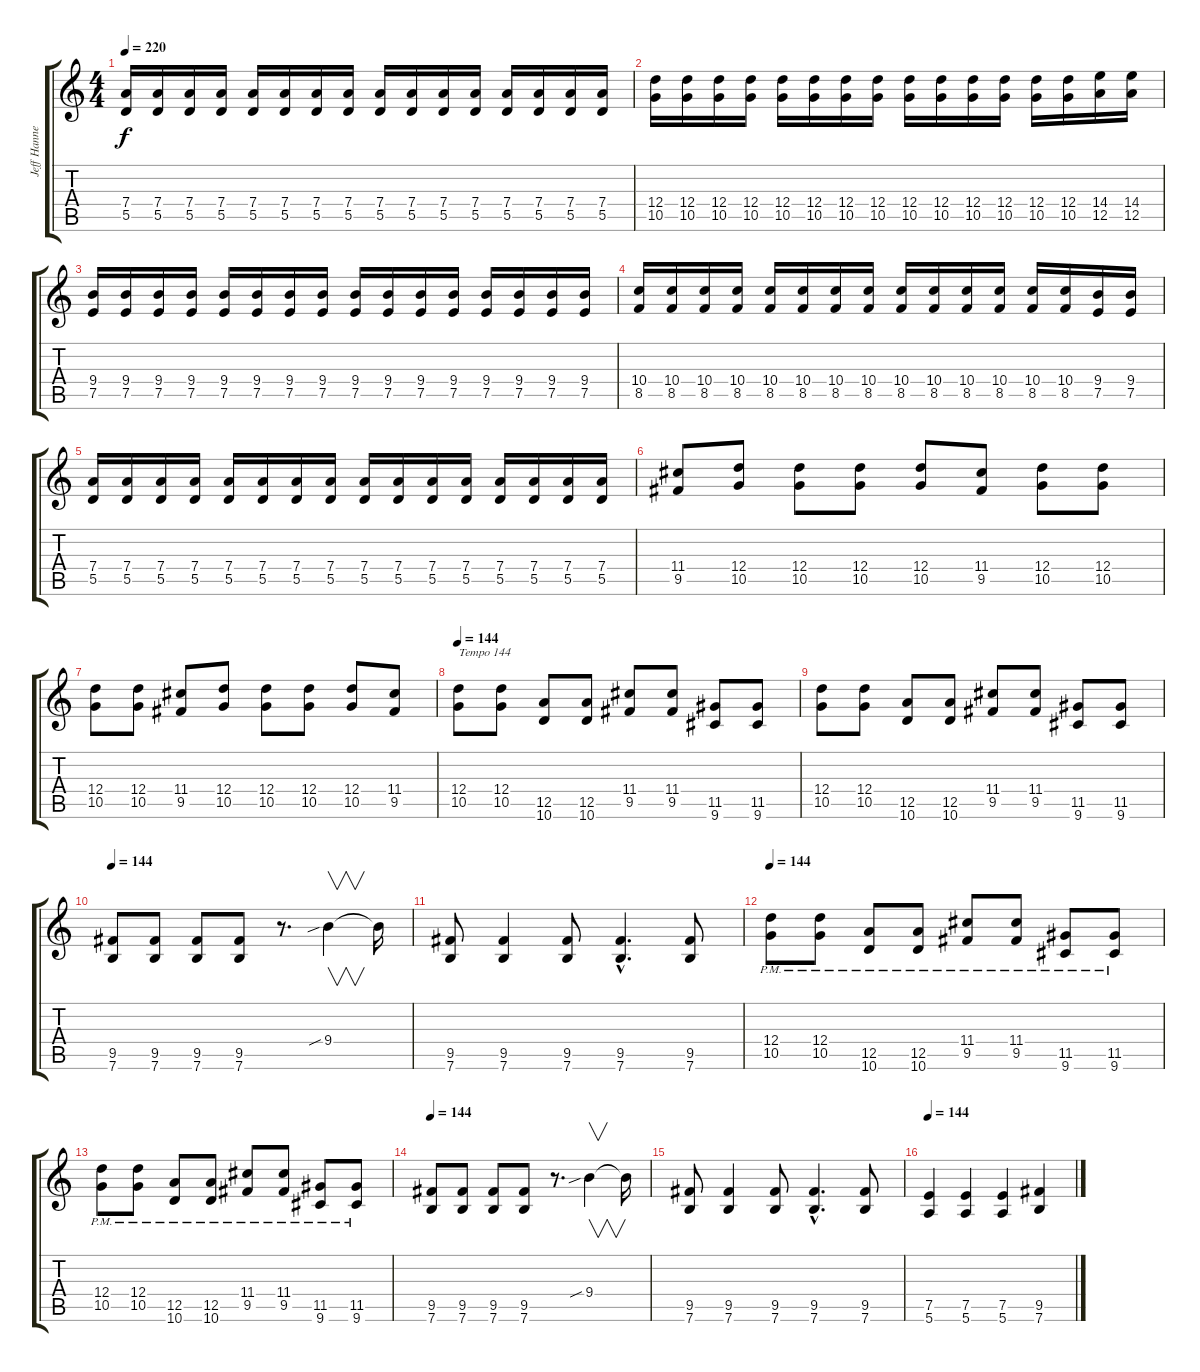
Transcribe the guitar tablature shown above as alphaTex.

\track ("Jeff Hanneman" "Jeff Hanne") {instrument distortionguitar}
\staff {score tabs}
\tuning (E4 B3 G3 D3 A2 E2) {hide}
\ts (4 4)
\tempo 220
\clef g2
\ks c
(7.4 5.5).16{dy f} (7.4 5.5).16 (7.4 5.5).16 (7.4 5.5).16 (7.4 5.5).16 (7.4 5.5).16 (7.4 5.5).16 (7.4 5.5).16 (7.4 5.5).16 (7.4 5.5).16 (7.4 5.5).16 (7.4 5.5).16 (7.4 5.5).16 (7.4 5.5).16 (7.4 5.5).16 (7.4 5.5).16 |
(12.4 10.5).16 (12.4 10.5).16 (12.4 10.5).16 (12.4 10.5).16 (12.4 10.5).16 (12.4 10.5).16 (12.4 10.5).16 (12.4 10.5).16 (12.4 10.5).16 (12.4 10.5).16 (12.4 10.5).16 (12.4 10.5).16 (12.4 10.5).16 (12.4 10.5).16 (14.4 12.5).16 (14.4 12.5).16 |
(9.4 7.5).16 (9.4 7.5).16 (9.4 7.5).16 (9.4 7.5).16 (9.4 7.5).16 (9.4 7.5).16 (9.4 7.5).16 (9.4 7.5).16 (9.4 7.5).16 (9.4 7.5).16 (9.4 7.5).16 (9.4 7.5).16 (9.4 7.5).16 (9.4 7.5).16 (9.4 7.5).16 (9.4 7.5).16 |
(10.4 8.5).16 (10.4 8.5).16 (10.4 8.5).16 (10.4 8.5).16 (10.4 8.5).16 (10.4 8.5).16 (10.4 8.5).16 (10.4 8.5).16 (10.4 8.5).16 (10.4 8.5).16 (10.4 8.5).16 (10.4 8.5).16 (10.4 8.5).16 (10.4 8.5).16 (9.4 7.5).16 (9.4 7.5).16 |
(7.4 5.5).16 (7.4 5.5).16 (7.4 5.5).16 (7.4 5.5).16 (7.4 5.5).16 (7.4 5.5).16 (7.4 5.5).16 (7.4 5.5).16 (7.4 5.5).16 (7.4 5.5).16 (7.4 5.5).16 (7.4 5.5).16 (7.4 5.5).16 (7.4 5.5).16 (7.4 5.5).16 (7.4 5.5).16 |
(11.4 9.5).8 (12.4 10.5).8 (12.4 10.5).8 (12.4 10.5).8 (12.4 10.5).8 (11.4 9.5).8 (12.4 10.5).8 (12.4 10.5).8 |
(12.4 10.5).8 (12.4 10.5).8 (11.4 9.5).8 (12.4 10.5).8 (12.4 10.5).8 (12.4 10.5).8 (12.4 10.5).8 (11.4 9.5).8 |
\tempo 144
(12.4 10.5).8{txt "Tempo 144"} (12.4 10.5).8 (12.5 10.6).8 (12.5 10.6).8 (11.4 9.5).8 (11.4 9.5).8 (11.5 9.6).8 (11.5 9.6).8 |
(12.4 10.5).8 (12.4 10.5).8 (12.5 10.6).8 (12.5 10.6).8 (11.4 9.5).8 (11.4 9.5).8 (11.5 9.6).8 (11.5 9.6).8 |
\tempo 144
(9.5 7.6).8 (9.5 7.6).8 (9.5 7.6).8 (9.5 7.6).8 r.8{d} 9.4{sib}.4{v} 9.4{t}.16 |
(9.5 7.6).8 (9.5 7.6).4 (9.5 7.6).8 (9.5{hac} 7.6{hac}).4{d} (9.5 7.6).8 |
\tempo 144
(12.4{pm} 10.5{pm}).8 (12.4{pm} 10.5{pm}).8 (12.5{pm} 10.6{pm}).8 (12.5{pm} 10.6{pm}).8 (11.4{pm} 9.5{pm}).8 (11.4{pm} 9.5{pm}).8 (11.5{pm} 9.6{pm}).8 (11.5{pm} 9.6{pm}).8 |
(12.4{pm} 10.5{pm}).8 (12.4{pm} 10.5{pm}).8 (12.5{pm} 10.6{pm}).8 (12.5{pm} 10.6{pm}).8 (11.4{pm} 9.5{pm}).8 (11.4{pm} 9.5{pm}).8 (11.5{pm} 9.6{pm}).8 (11.5{pm} 9.6{pm}).8 |
\tempo 144
(9.5 7.6).8 (9.5 7.6).8 (9.5 7.6).8 (9.5 7.6).8 r.8{d} 9.4{sib}.4{v} 9.4{t}.16 |
(9.5 7.6).8 (9.5 7.6).4 (9.5 7.6).8 (9.5{hac} 7.6{hac}).4{d} (9.5 7.6).8 |
\tempo 144
(7.5 5.6).4 (7.5 5.6).4 (7.5 5.6).4 (9.5 7.6).4
